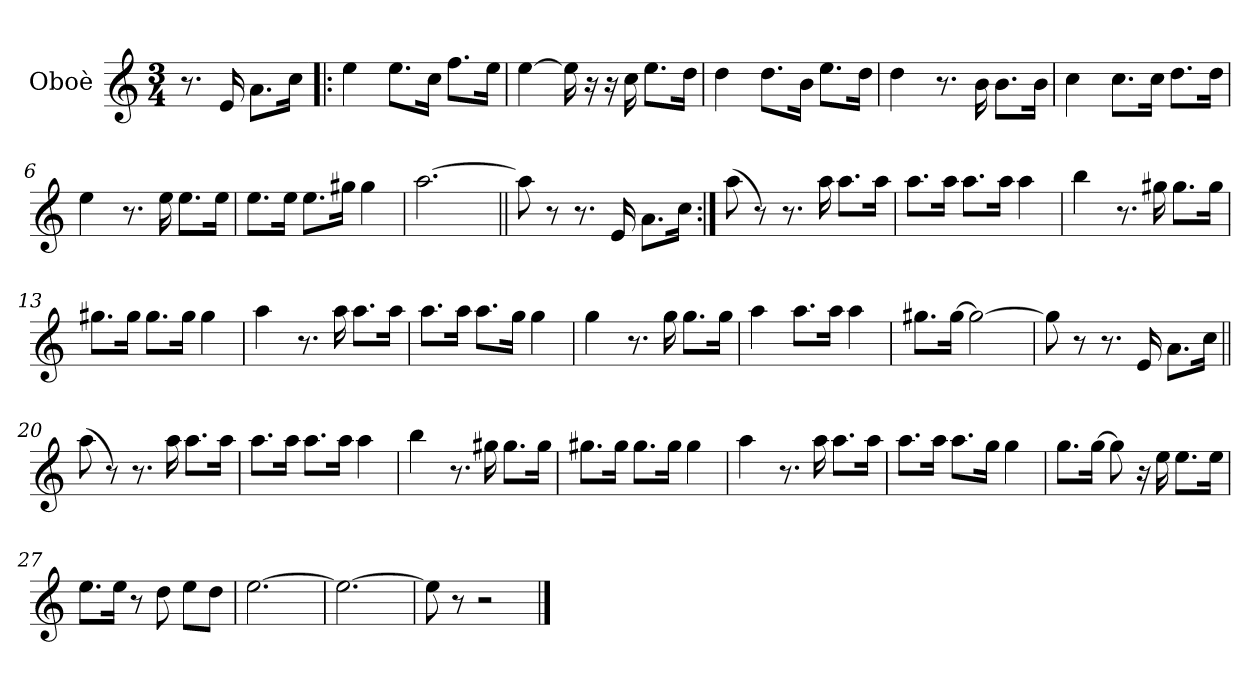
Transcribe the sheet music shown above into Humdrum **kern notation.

**kern
*part1
*staff1
*I"Oboè
*I'Ob.
*clefG2
*k[]
*M3/4
=
8.r
16e/
8.a\L
16cc\Jk
=1!|:
4ee\
8.ee\L
16cc\Jk
8.ff\L
16ee\Jk
=2
[4ee\
16ee\]
16r
16r
16cc\
8.ee\L
16dd\Jk
=3
4dd\
8.dd\L
16b\Jk
8.ee\L
16dd\Jk
=4
4dd\
8.r
16b\
8.b\L
16b\Jk
=5
4cc\
8.cc\L
16cc\Jk
8.dd\L
16dd\Jk
=6
4ee\
8.r
16ee\
8.ee\L
16ee\Jk
!!LO:LB:g=z
=7
8.ee\L
16ee\Jk
8.ee\L
16gg#X\Jk
4gg#\
=8
[2.aa\
=9||
8aa\]
8r
8.r
16e/
8.a\L
16cc\Jk
=10:|!
(>8aa\
8r)
8.r
16aa\
8.aa\L
16aa\Jk
=11
8.aa\L
16aa\Jk
8.aa\L
16aa\Jk
4aa\
=12
4bb\
8.r
16gg#X\
8.gg#\L
16gg#\Jk
=13
8.gg#X\L
16gg#\Jk
8.gg#\L
16gg#\Jk
4gg#\
!!LO:LB:g=z
=14
4aa\
8.r
16aa\
8.aa\L
16aa\Jk
=15
8.aa\L
16aa\Jk
8.aa\L
16gg\Jk
4gg\
=16
4gg\
8.r
16gg\
8.gg\L
16gg\Jk
=17
4aa\
8.aa\L
16aa\Jk
4aa\
=18
8.gg#X\L
[16gg#\Jk
2gg#\_
=19
8gg#\]
8r
8.r
16e/
8.a\L
16cc\Jk
=20||
(>8aa\
8r)
8.r
16aa\
8.aa\L
16aa\Jk
!!LO:LB:g=z
=21
8.aa\L
16aa\Jk
8.aa\L
16aa\Jk
4aa\
=22
4bb\
8.r
16gg#X\
8.gg#\L
16gg#\Jk
=23
8.gg#X\L
16gg#\Jk
8.gg#\L
16gg#\Jk
4gg#\
=24
4aa\
8.r
16aa\
8.aa\L
16aa\Jk
=25
8.aa\L
16aa\Jk
8.aa\L
16gg\Jk
4gg\
=26
8.gg\L
[16gg\Jk
8gg\]
16r
16ee\
8.ee\L
16ee\Jk
=27
8.ee\L
16ee\Jk
8r
8dd\
8ee\L
8dd\J
!!LO:LB:g=z
=28
[2.ee\
=29
2.ee\_
=30
8ee\]
8r
2r
==
*-
